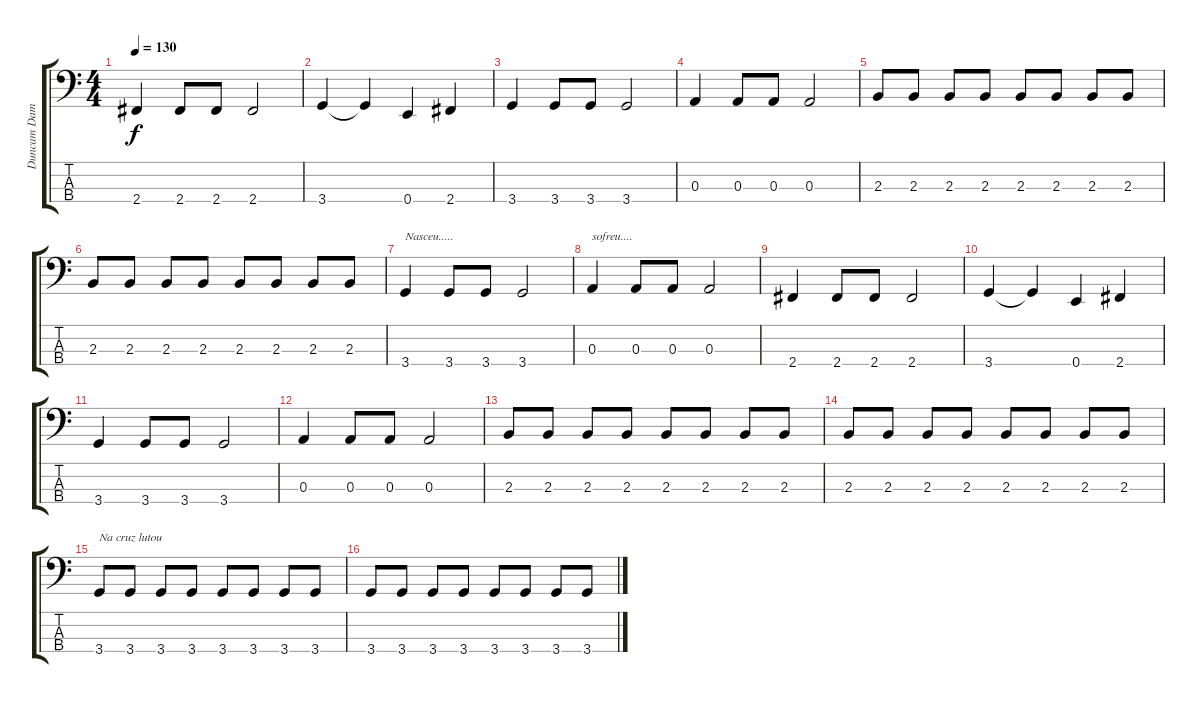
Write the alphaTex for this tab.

\track ("Duncam Dambasco" "Duncam Dam") {instrument electricbassfinger}
\staff {score tabs}
\tuning (G2 D2 A1 E1) {hide}
\ts (4 4)
\tempo 130
\clef f4
\ks c
2.4.4{dy f} 2.4.8 2.4.8 2.4.2 |
3.4.4 3.4{t}.4 0.4.4 2.4.4 |
3.4.4 3.4.8 3.4.8 3.4.2 |
0.3.4 0.3.8 0.3.8 0.3.2 |
2.3.8 2.3.8 2.3.8 2.3.8 2.3.8 2.3.8 2.3.8 2.3.8 |
2.3.8 2.3.8 2.3.8 2.3.8 2.3.8 2.3.8 2.3.8 2.3.8 |
3.4.4{txt "Nasceu....."} 3.4.8 3.4.8 3.4.2 |
0.3.4{txt "sofreu...."} 0.3.8 0.3.8 0.3.2 |
2.4.4 2.4.8 2.4.8 2.4.2 |
3.4.4 3.4{t}.4 0.4.4 2.4.4 |
3.4.4 3.4.8 3.4.8 3.4.2 |
0.3.4 0.3.8 0.3.8 0.3.2 |
2.3.8 2.3.8 2.3.8 2.3.8 2.3.8 2.3.8 2.3.8 2.3.8 |
2.3.8 2.3.8 2.3.8 2.3.8 2.3.8 2.3.8 2.3.8 2.3.8 |
3.4.8{txt "Na cruz lutou"} 3.4.8 3.4.8 3.4.8 3.4.8 3.4.8 3.4.8 3.4.8 |
3.4.8 3.4.8 3.4.8 3.4.8 3.4.8 3.4.8 3.4.8 3.4.8
